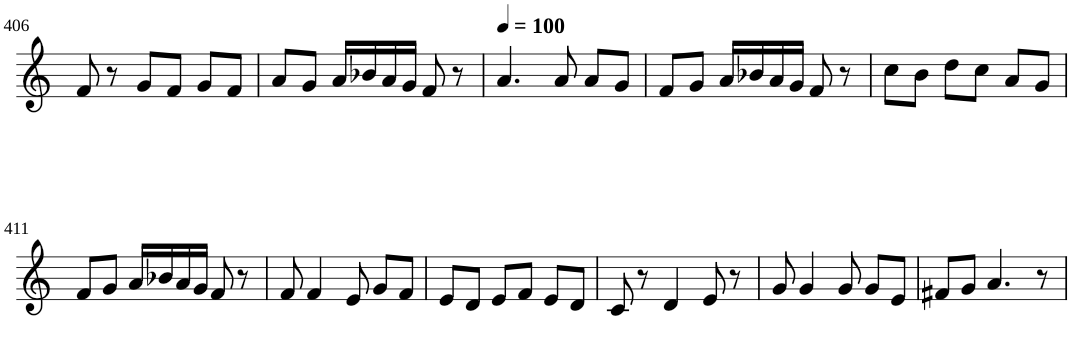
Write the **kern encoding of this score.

**kern
*part1
*staff1
*I"Violin
!!LO:PB:g=z
*clefG2
*k[]
*C:
*M3/4
=406
8f/
8r
8g/L
8f/J
8g/L
8f/J
=407
8a/L
8g/J
16a/LL
16b-X/
16a/
16g/JJ
8f/
8r
=408
*MM100
4.a/
8a/
8a/L
8g/J
=409
8f/L
8g/J
16a/LL
16b-X/
16a/
16g/JJ
8f/
8r
=410
8cc\L
8b\J
8dd\L
8cc\J
8a/L
8g/J
!!LO:LB:g=z
=411
8f/L
8g/J
16a/LL
16b-X/
16a/
16g/JJ
8f/
8r
=412
8f/
4f/
8e/
8g/L
8f/J
=413
8e/L
8d/J
8e/L
8f/J
8e/L
8d/J
=414
8c/
8r
4d/
8e/
8r
=415
8g/
4g/
8g/
8g/L
8e/J
=416
8f#X/L
8g/J
4.a/
8r
=
*-
